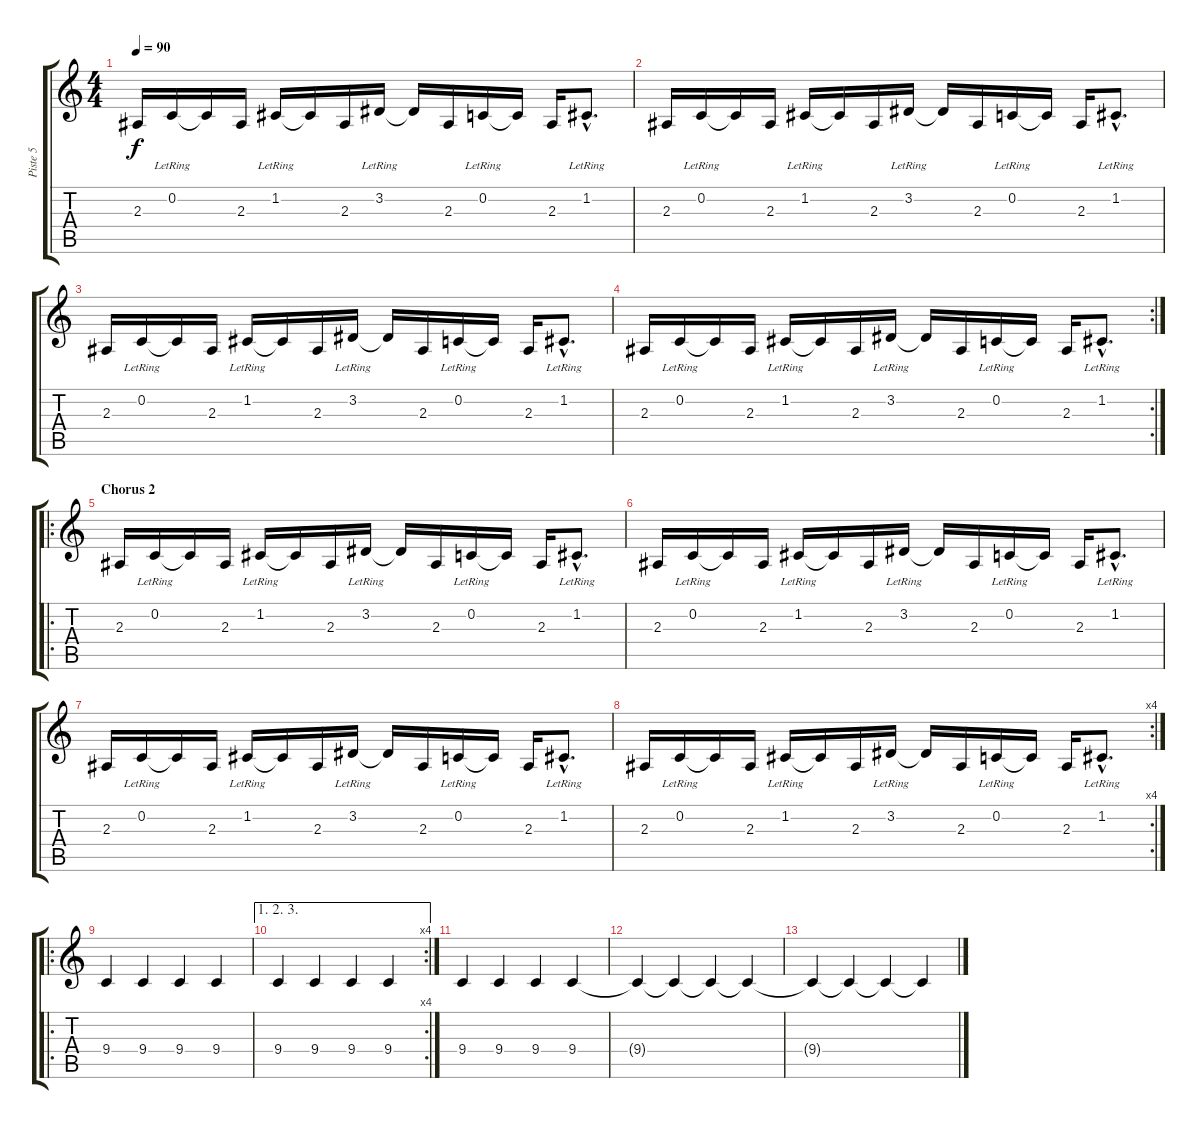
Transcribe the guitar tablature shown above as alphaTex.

\track ("Piste 5" "Piste 5") {instrument lead5charang}
\staff {score tabs}
\tuning (C4 C4 Ab3 Eb3 Bb2 F2) {hide}
\ts (4 4)
\tempo 90
\clef g2
\ks c
2.3.16{dy f} 0.2{lr}.16 0.2{t}.16 2.3.16 1.2{lr}.16 1.2{t}.16 2.3.16 3.2{lr}.16 3.2{t}.16 2.3.16 0.2{lr}.16 0.2{t}.16 2.3.16 1.2{hac lr}.8{d} |
2.3.16 0.2{lr}.16 0.2{t}.16 2.3.16 1.2{lr}.16 1.2{t}.16 2.3.16 3.2{lr}.16 3.2{t}.16 2.3.16 0.2{lr}.16 0.2{t}.16 2.3.16 1.2{hac lr}.8{d} |
2.3.16 0.2{lr}.16 0.2{t}.16 2.3.16 1.2{lr}.16 1.2{t}.16 2.3.16 3.2{lr}.16 3.2{t}.16 2.3.16 0.2{lr}.16 0.2{t}.16 2.3.16 1.2{hac lr}.8{d} |
\rc 2
2.3.16 0.2{lr}.16 0.2{t}.16 2.3.16 1.2{lr}.16 1.2{t}.16 2.3.16 3.2{lr}.16 3.2{t}.16 2.3.16 0.2{lr}.16 0.2{t}.16 2.3.16 1.2{hac lr}.8{d} |
\ro
\section ("" "Chorus 2")
2.3.16 0.2{lr}.16 0.2{t}.16 2.3.16 1.2{lr}.16 1.2{t}.16 2.3.16 3.2{lr}.16 3.2{t}.16 2.3.16 0.2{lr}.16 0.2{t}.16 2.3.16 1.2{hac lr}.8{d} |
2.3.16 0.2{lr}.16 0.2{t}.16 2.3.16 1.2{lr}.16 1.2{t}.16 2.3.16 3.2{lr}.16 3.2{t}.16 2.3.16 0.2{lr}.16 0.2{t}.16 2.3.16 1.2{hac lr}.8{d} |
2.3.16 0.2{lr}.16 0.2{t}.16 2.3.16 1.2{lr}.16 1.2{t}.16 2.3.16 3.2{lr}.16 3.2{t}.16 2.3.16 0.2{lr}.16 0.2{t}.16 2.3.16 1.2{hac lr}.8{d} |
\rc 4
2.3.16 0.2{lr}.16 0.2{t}.16 2.3.16 1.2{lr}.16 1.2{t}.16 2.3.16 3.2{lr}.16 3.2{t}.16 2.3.16 0.2{lr}.16 0.2{t}.16 2.3.16 1.2{hac lr}.8{d} |
\ro
9.4.4{volume 4} 9.4.4 9.4.4 9.4.4 |
\ae (1 2 3)
\rc 4
9.4.4 9.4.4 9.4.4 9.4.4 |
9.4.4 9.4.4 9.4.4 9.4.4 |
9.4{t}.4 9.4{t}.4 9.4{t}.4 9.4{t}.4 |
9.4{t}.4 9.4{t}.4 9.4{t}.4 9.4{t}.4
